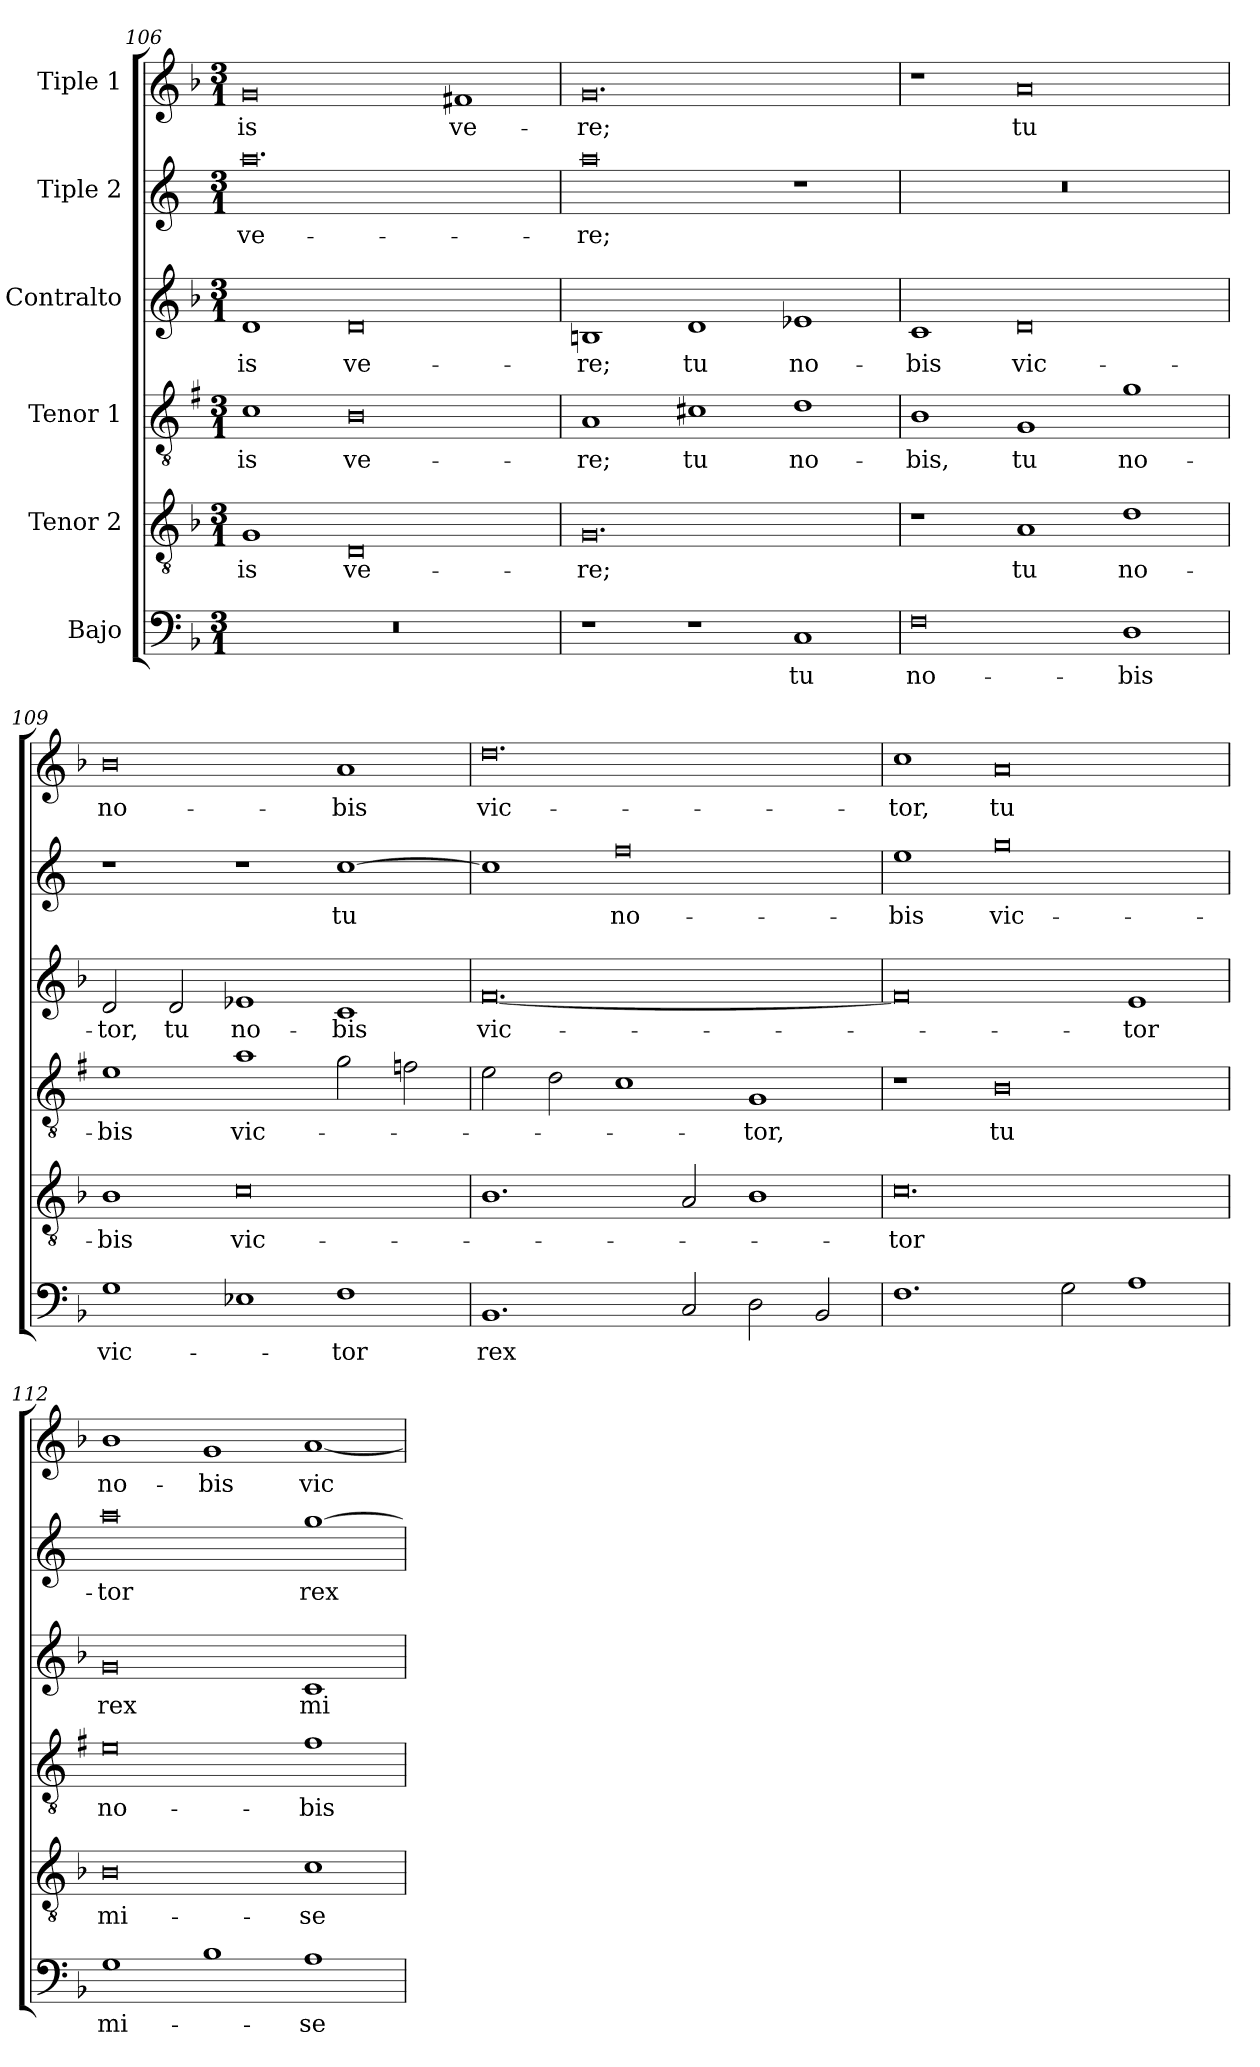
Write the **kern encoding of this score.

**kern	**text	**kern	**text	**kern	**text	**kern	**text	**kern	**text	**kern	**text
*part6	*part6	*part5	*part5	*part4	*part4	*part3	*part3	*part2	*part2	*part1	*part1
*staff6	*staff6	*staff5	*staff5	*staff4	*staff4	*staff3	*staff3	*staff2	*staff2	*staff1	*staff1
*I"Bajo	*	*I"Tenor 2	*	*I"Tenor 1	*	*I"Contralto	*	*I"Tiple 2	*	*I"Tiple 1	*
!!LO:LB:g=z
*clefF4	*	*clefGv2	*	*clefGv2	*	*clefG2	*	*clefG2	*	*clefG2	*
*	*	*	*	*ITrd1c2	*	*	*	*ITrd4c7	*	*	*
*k[b-]	*	*k[b-]	*	*k[b-]	*	*k[b-]	*	*k[b-]	*	*k[b-]	*
*F:	*	*F:	*	*F:	*	*F:	*	*F:	*	*F:	*
*M3/1	*	*M3/1	*	*M3/1	*	*M3/1	*	*M3/1	*	*M3/1	*
=106	=106	=106	=106	=106	=106	=106	=106	=106	=106	=106	=106
!	!	!	!LO:LY:b	!	!LO:LY:b	!	!LO:LY:b	!	!LO:LY:b	!	!LO:LY:b
0.r	.	1G	-is	1B-	-is	1d	-is	0.dd	ve-	0g	-is
!	!	!	!LO:LY:b	!	!LO:LY:b	!	!LO:LY:b	!	!	!	!
.	.	0D	ve-	0A	ve-	0d	ve-	.	.	.	.
!	!	!	!	!	!	!	!	!	!	!	!LO:LY:b
.	.	.	.	.	.	.	.	.	.	1f#X	ve-
=107	=107	=107	=107	=107	=107	=107	=107	=107	=107	=107	=107
!	!	!	!LO:LY:b	!	!LO:LY:b	!	!LO:LY:b	!	!LO:LY:b	!	!LO:LY:b
1r	.	0.G	-re;	1G	-re;	1Bn	-re;	0dd	-re;	0.g	-re;
!	!	!	!	!	!LO:LY:b	!	!LO:LY:b	!	!	!	!
1r	.	.	.	1Bn	tu	1d	tu	.	.	.	.
!	!LO:LY:b	!	!	!	!LO:LY:b	!	!LO:LY:b	!	!	!	!
1C	tu	.	.	1c	no-	1e-X	no-	1r	.	.	.
=108	=108	=108	=108	=108	=108	=108	=108	=108	=108	=108	=108
!	!LO:LY:b	!	!	!	!LO:LY:b	!	!LO:LY:b	!	!	!	!
0F	no-	1r	.	1A	-bis,	1c	-bis	0.r	.	1r	.
!	!	!	!LO:LY:b	!	!LO:LY:b	!	!LO:LY:b	!	!	!	!LO:LY:b
.	.	1A	tu	1F	tu	0d	vic-	.	.	0a	tu
!	!LO:LY:b	!	!LO:LY:b	!	!LO:LY:b	!	!	!	!	!	!
1D	-bis	1d	no-	1f	no-	.	.	.	.	.	.
=109	=109	=109	=109	=109	=109	=109	=109	=109	=109	=109	=109
!	!LO:LY:b	!	!LO:LY:b	!	!LO:LY:b	!	!LO:LY:b	!	!	!	!LO:LY:b
1G	vic-	1B-	-bis	1d	-bis	2d/	-tor,	1r	.	0b-	no-
!	!	!	!	!	!	!	!LO:LY:b	!	!	!	!
.	.	.	.	.	.	2d/	tu	.	.	.	.
!	!	!	!LO:LY:b	!	!LO:LY:b	!	!LO:LY:b	!	!	!	!
1E-X	.	0c	vic-	1g	vic-	1e-X	no-	1r	.	.	.
!	!LO:LY:b	!	!	!	!	!	!LO:LY:b	!	!LO:LY:b	!	!LO:LY:b
1F	-tor	.	.	2f\	.	1c	-bis	[1f	tu	1a	-bis
.	.	.	.	2e-X\	.	.	.	.	.	.	.
=110	=110	=110	=110	=110	=110	=110	=110	=110	=110	=110	=110
!	!LO:LY:b	!	!	!	!	!	!LO:LY:b	!	!	!	!LO:LY:b
1.BB-	rex	1.B-	.	2d\	.	[0.f	vic-	1f]	.	0.dd	vic-
.	.	.	.	2c\	.	.	.	.	.	.	.
!	!	!	!	!	!	!	!	!	!LO:LY:b	!	!
.	.	.	.	1B-	.	.	.	0b-	no-	.	.
2C/	.	2A/	.	.	.	.	.	.	.	.	.
!	!	!	!	!	!LO:LY:b	!	!	!	!	!	!
2D\	.	1B-	.	1F	-tor,	.	.	.	.	.	.
2BB-/	.	.	.	.	.	.	.	.	.	.	.
!!LO:PB:g=z
=111	=111	=111	=111	=111	=111	=111	=111	=111	=111	=111	=111
!	!	!	!LO:LY:b	!	!	!	!	!	!LO:LY:b	!	!LO:LY:b
1.F	.	0.c	-tor	1r	.	0f]	.	1a	-bis	1cc	-tor,
!	!	!	!	!	!LO:LY:b	!	!	!	!LO:LY:b	!	!LO:LY:b
.	.	.	.	0A	tu	.	.	0cc	vic-	0a	tu
2G\	.	.	.	.	.	.	.	.	.	.	.
!	!	!	!	!	!	!	!LO:LY:b	!	!	!	!
1A	.	.	.	.	.	1e	-tor	.	.	.	.
=112	=112	=112	=112	=112	=112	=112	=112	=112	=112	=112	=112
!	!LO:LY:b	!	!LO:LY:b	!	!LO:LY:b	!	!LO:LY:b	!	!LO:LY:b	!	!LO:LY:b
1G	mi-	0B-	mi-	0d	no-	0g	rex	0dd	-tor	1b-	no-
!	!	!	!	!	!	!	!	!	!	!	!LO:LY:b
1B-	.	.	.	.	.	.	.	.	.	1g	-bis
!	!LO:LY:b	!	!LO:LY:b	!	!LO:LY:b	!	!LO:LY:b	!	!LO:LY:b	!	!LO:LY:b
1A	-se-	1c	-se-	1e	-bis	1c	mi-	[1cc	rex	[1a	vic-
=	=	=	=	=	=	=	=	=	=	=	=
*-	*-	*-	*-	*-	*-	*-	*-	*-	*-	*-	*-
